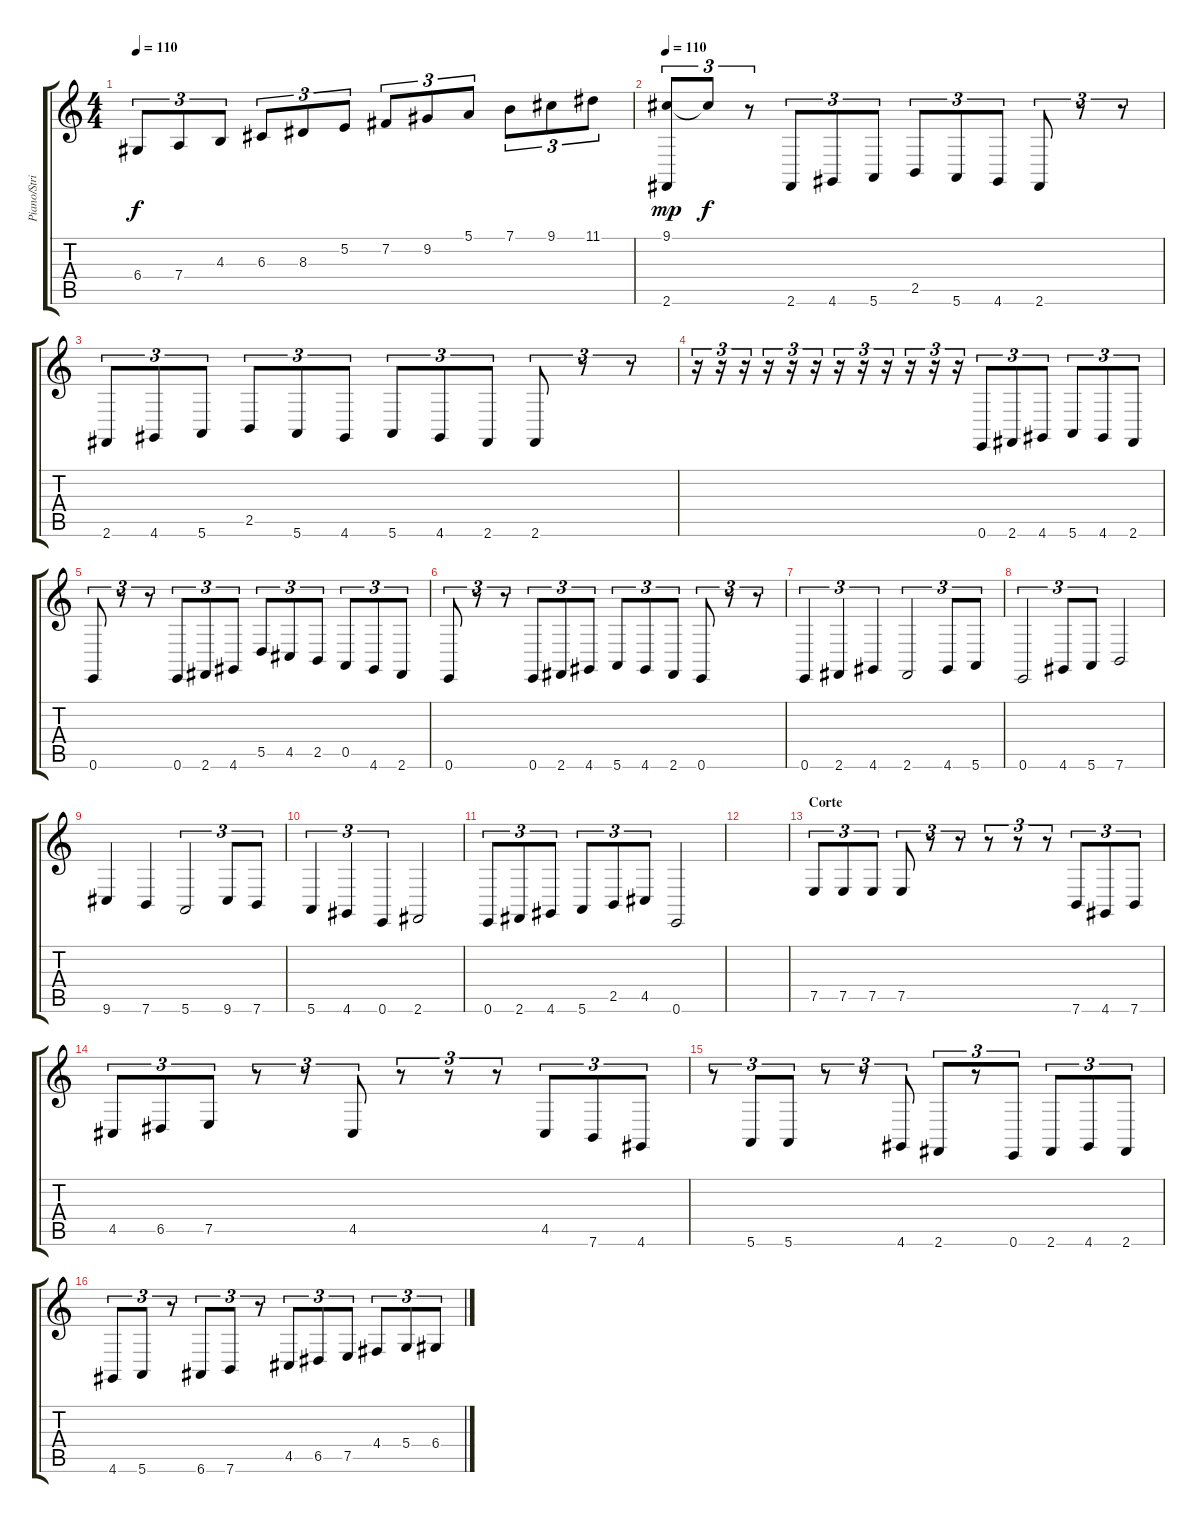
\track ("Piano/Strings" "Piano/Stri") {instrument acousticgrandpiano}
\staff {score tabs}
\tuning (E4 B3 G3 D3 A2 E2) {hide}
\ts (4 4)
\tempo 110
\clef g2
\ks c
6.4.8{tu (3 2) dy f} 7.4.8{tu (3 2)} 4.3.8{tu (3 2)} 6.3.8{tu (3 2)} 8.3.8{tu (3 2)} 5.2.8{tu (3 2)} 7.2.8{tu (3 2)} 9.2.8{tu (3 2)} 5.1.8{tu (3 2)} 7.1.8{tu (3 2)} 9.1.8{tu (3 2)} 11.1.8{tu (3 2)} |
\tempo 110
(9.1 2.6).8{tu (3 2) dy mp} 9.1{t}.8{tu (3 2) dy f} r.8{tu (3 2)} 2.6.8{tu (3 2)} 4.6.8{tu (3 2)} 5.6.8{tu (3 2)} 2.5.8{tu (3 2)} 5.6.8{tu (3 2)} 4.6.8{tu (3 2)} 2.6.8{tu (3 2)} r.8{tu (3 2)} r.8{tu (3 2)} |
2.6.8{tu (3 2)} 4.6.8{tu (3 2)} 5.6.8{tu (3 2)} 2.5.8{tu (3 2)} 5.6.8{tu (3 2)} 4.6.8{tu (3 2)} 5.6.8{tu (3 2)} 4.6.8{tu (3 2)} 2.6.8{tu (3 2)} 2.6.8{tu (3 2)} r.8{tu (3 2)} r.8{tu (3 2)} |
r.16{tu (3 2)} r.16{tu (3 2)} r.16{tu (3 2)} r.16{tu (3 2)} r.16{tu (3 2)} r.16{tu (3 2)} r.16{tu (3 2)} r.16{tu (3 2)} r.16{tu (3 2)} r.16{tu (3 2)} r.16{tu (3 2)} r.16{tu (3 2)} 0.6.8{tu (3 2)} 2.6.8{tu (3 2)} 4.6.8{tu (3 2)} 5.6.8{tu (3 2)} 4.6.8{tu (3 2)} 2.6.8{tu (3 2)} |
0.6.8{tu (3 2)} r.8{tu (3 2)} r.8{tu (3 2)} 0.6.8{tu (3 2)} 2.6.8{tu (3 2)} 4.6.8{tu (3 2)} 5.5.8{tu (3 2)} 4.5.8{tu (3 2)} 2.5.8{tu (3 2)} 0.5.8{tu (3 2)} 4.6.8{tu (3 2)} 2.6.8{tu (3 2)} |
0.6.8{tu (3 2)} r.8{tu (3 2)} r.8{tu (3 2)} 0.6.8{tu (3 2)} 2.6.8{tu (3 2)} 4.6.8{tu (3 2)} 5.6.8{tu (3 2)} 4.6.8{tu (3 2)} 2.6.8{tu (3 2)} 0.6.8{tu (3 2)} r.8{tu (3 2)} r.8{tu (3 2)} |
0.6.4{tu (3 2)} 2.6.4{tu (3 2)} 4.6.4{tu (3 2)} 2.6.2{tu (3 2)} 4.6.8{tu (3 2)} 5.6.8{tu (3 2)} |
0.6.2{tu (3 2)} 4.6.8{tu (3 2)} 5.6.8{tu (3 2)} 7.6.2 |
9.6.4 7.6.4 5.6.2{tu (3 2)} 9.6.8{tu (3 2)} 7.6.8{tu (3 2)} |
5.6.4{tu (3 2)} 4.6.4{tu (3 2)} 0.6.4{tu (3 2)} 2.6.2 |
0.6.8{tu (3 2)} 2.6.8{tu (3 2)} 4.6.8{tu (3 2)} 5.6.8{tu (3 2)} 2.5.8{tu (3 2)} 4.5.8{tu (3 2)} 0.6.2 |
|
\section ("" "Corte")
7.5.8{tu (3 2) volume 16 instrument stringensemble1} 7.5.8{tu (3 2)} 7.5.8{tu (3 2)} 7.5.8{tu (3 2)} r.8{tu (3 2)} r.8{tu (3 2)} r.8{tu (3 2)} r.8{tu (3 2)} r.8{tu (3 2)} 7.6.8{tu (3 2)} 4.6.8{tu (3 2)} 7.6.8{tu (3 2)} |
4.5.8{tu (3 2)} 6.5.8{tu (3 2)} 7.5.8{tu (3 2)} r.8{tu (3 2)} r.8{tu (3 2)} 4.5.8{tu (3 2)} r.8{tu (3 2)} r.8{tu (3 2)} r.8{tu (3 2)} 4.5.8{tu (3 2)} 7.6.8{tu (3 2)} 4.6.8{tu (3 2)} |
r.8{tu (3 2)} 5.6.8{tu (3 2)} 5.6.8{tu (3 2)} r.8{tu (3 2)} r.8{tu (3 2)} 4.6.8{tu (3 2)} 2.6.8{tu (3 2)} r.8{tu (3 2)} 0.6.8{tu (3 2)} 2.6.8{tu (3 2)} 4.6.8{tu (3 2)} 2.6.8{tu (3 2)} |
4.6.8{tu (3 2)} 5.6.8{tu (3 2)} r.8{tu (3 2)} 6.6.8{tu (3 2)} 7.6.8{tu (3 2)} r.8{tu (3 2)} 4.5.8{tu (3 2)} 6.5.8{tu (3 2)} 7.5.8{tu (3 2)} 4.4.8{tu (3 2)} 5.4.8{tu (3 2)} 6.4.8{tu (3 2)}
